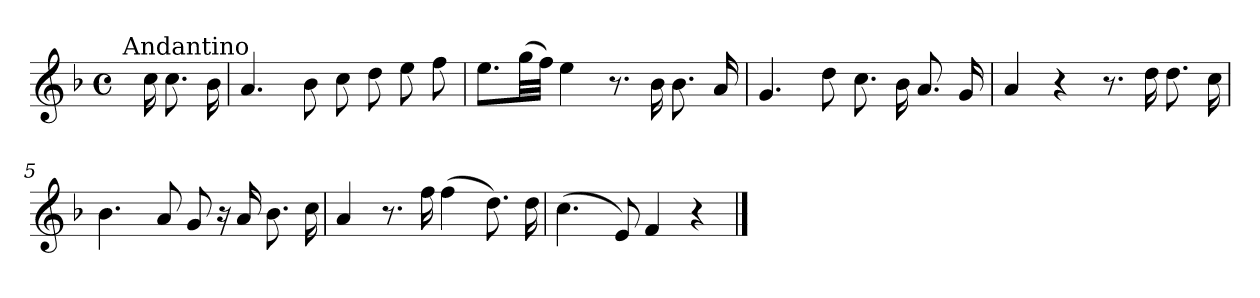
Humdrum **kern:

**kern
*part1
*staff1
*clefG2
*k[b-]
*F:
*M4/4
*met(c)
=
!LO:TX:a:t=Andantino
16ryy
16cc\
8.cc\
16b-\
=1
4.a/
8b-\
8cc\
8dd\
8ee\
8ff\
=2
8.ee\L
(>32gg\LL
32ff\JJJ)
4ee\
8.r
16b-\
8.b-\
16a/
=3
4.g/
8dd\
8.cc\
16b-\
8.a/
16g/
=4
4a/
4r
8.r
16dd\
8.dd\
16cc\
!!LO:LB:g=z
=5
4.b-\
8a/
8g/
16r
16a/
8.b-\
16cc\
=6
4a/
8.r
16ff\
(>4ff\
8.dd\)
16dd\
=7
(>4.cc\
8e/)
4f/
4r
==
*-
